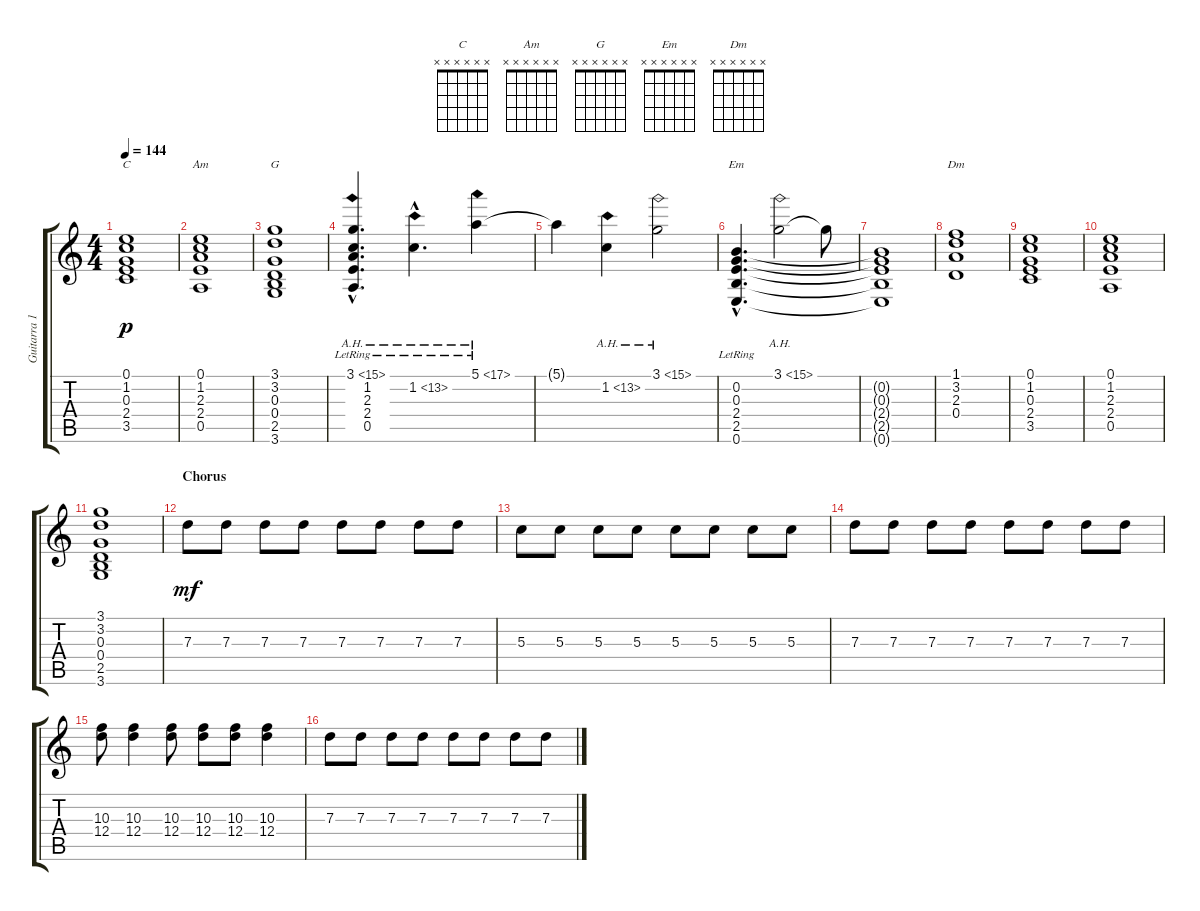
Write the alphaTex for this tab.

\track ("Guitarra 1" "Guitarra 1") {instrument overdrivenguitar}
\staff {score tabs}
\tuning (E4 B3 G3 D3 A2 E2) {hide}
\chord ("C" x x x x x x)
\chord ("Am" x x x x x x)
\chord ("G" x x x x x x)
\chord ("Em" x x x x x x)
\chord ("Dm" x x x x x x)
\ts (4 4)
\tempo 144
\clef g2
\ks c
(0.1 1.2 0.3 2.4 3.5).1{ch "C" dy p} |
(0.1 1.2 2.3 2.4 0.5).1{ch "Am"} |
(3.1 3.2 0.3 0.4 2.5 3.6).1{ch "G"} |
(3.1{ah 12 hac lr} 1.2{hac lr} 2.3{hac lr} 2.4{hac lr} 0.5{hac lr}).4{d} 1.2{ah 12 hac lr}.4{d} 5.1{ah 12 lr}.4 |
5.1{t}.4 1.2{ah 12}.4 3.1{ah 12}.2 |
(0.2{hac lr} 0.3{hac lr} 2.4{hac lr} 2.5{hac lr} 0.6{hac lr}).4{d ch "Em"} 3.1{ah 12}.2 3.1{t}.8 |
(0.2{t} 0.3{t} 2.4{t} 2.5{t} 0.6{t}).1 |
(1.1 3.2 2.3 0.4).1{ch "Dm"} |
(0.1 1.2 0.3 2.4 3.5).1 |
(0.1 1.2 2.3 2.4 0.5).1 |
(3.1 3.2 0.3 0.4 2.5 3.6).1 |
\section ("" "Chorus")
7.3.8{dy mf} 7.3.8 7.3.8 7.3.8 7.3.8 7.3.8 7.3.8 7.3.8 |
5.3.8 5.3.8 5.3.8 5.3.8 5.3.8 5.3.8 5.3.8 5.3.8 |
7.3.8 7.3.8 7.3.8 7.3.8 7.3.8 7.3.8 7.3.8 7.3.8 |
(10.3 12.4).8 (10.3 12.4).4 (10.3 12.4).8 (10.3 12.4).8 (10.3 12.4).8 (10.3 12.4).4 |
7.3.8 7.3.8 7.3.8 7.3.8 7.3.8 7.3.8 7.3.8 7.3.8
